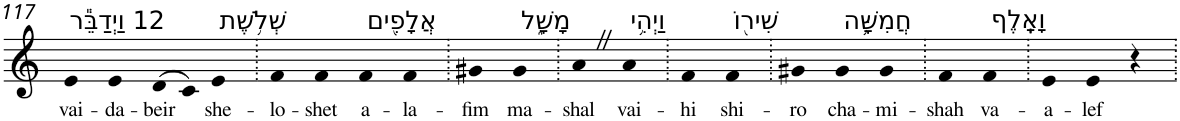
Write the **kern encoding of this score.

**kern	**text
*part1	*part1
*staff1	*staff1
*I"Piano	*
*I'Pno	*
!!LO:PB:g=z
*clefG2	*
*k[]	*
=117	=117
!LO:TX:a:t=12 וַיְדַבֵּ֕ר	!
!	!LO:LY:b
4e	vai-
!	!LO:LY:b
4e	-da-
!	!LO:LY:b
(>8d	-beir
8c)	.
!LO:TX:a:t=שְׁלֹ֥שֶׁת	!
!	!LO:LY:b
4e	she-
=118.	=118.
!	!LO:LY:b
4f	-lo-
!	!LO:LY:b
4f	-shet
!LO:TX:a:t=אֲלָפִ֖ים	!
!	!LO:LY:b
4f	a-
!	!LO:LY:b
4f	-la-
=119.	=119.
!	!LO:LY:b
4g#X	-fim
!LO:TX:a:t=מָשָׁ֑ל	!
!	!LO:LY:b
4g#	ma-
=120.	=120.
!	!LO:LY:b
4aZ	-shal
!LO:TX:a:t=וַיְהִ֥י	!
!	!LO:LY:b
4a	vai-
=121.	=121.
!	!LO:LY:b
4f	-hi
!LO:TX:a:t=שִׁיר֖וֹ	!
!	!LO:LY:b
4f	shi-
=122.	=122.
!	!LO:LY:b
4g#X	-ro
!LO:TX:a:t=חֲמִשָּׁ֥ה	!
!	!LO:LY:b
4g#	cha-
!	!LO:LY:b
4g#	-mi-
=123.	=123.
!	!LO:LY:b
4f	-shah
!LO:TX:a:t=וָאָֽלֶף	!
!	!LO:LY:b
4f	va-
=124.	=124.
!	!LO:LY:b
4e	-a-
!	!LO:LY:b
4e	-lef
4r	.
=.	=.
*-	*-
